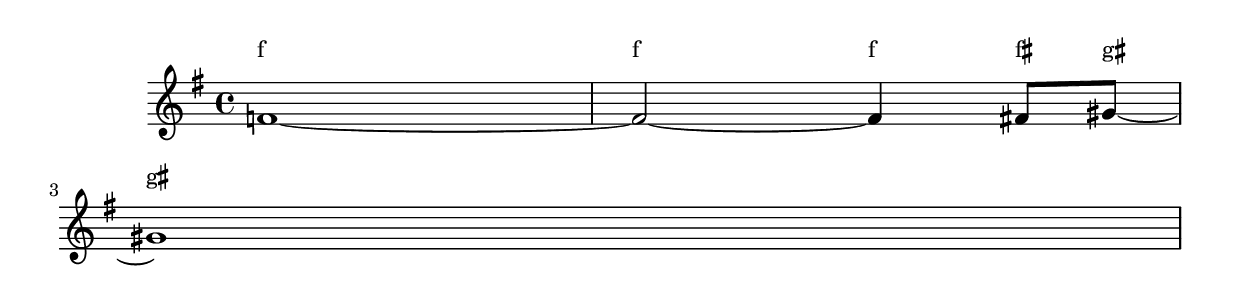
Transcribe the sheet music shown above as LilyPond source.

\version "2.6.0"

\header {
  texidoc = "The second and third notes should not get accidentals,
6    because they are tied to a note.  However, an accidental is
    present if the line is broken at the tie, which happens for the G
    sharp."

}
\layout {
  raggedright = ##t
}

mus =  	\relative c' {
  f1~
  f2~f4 % ~ f8
  fis8  gis8 ~
  \break
  gis1
}

<<
  \new NoteNames \mus
  \new Voice { \key g \major \mus }
>>
